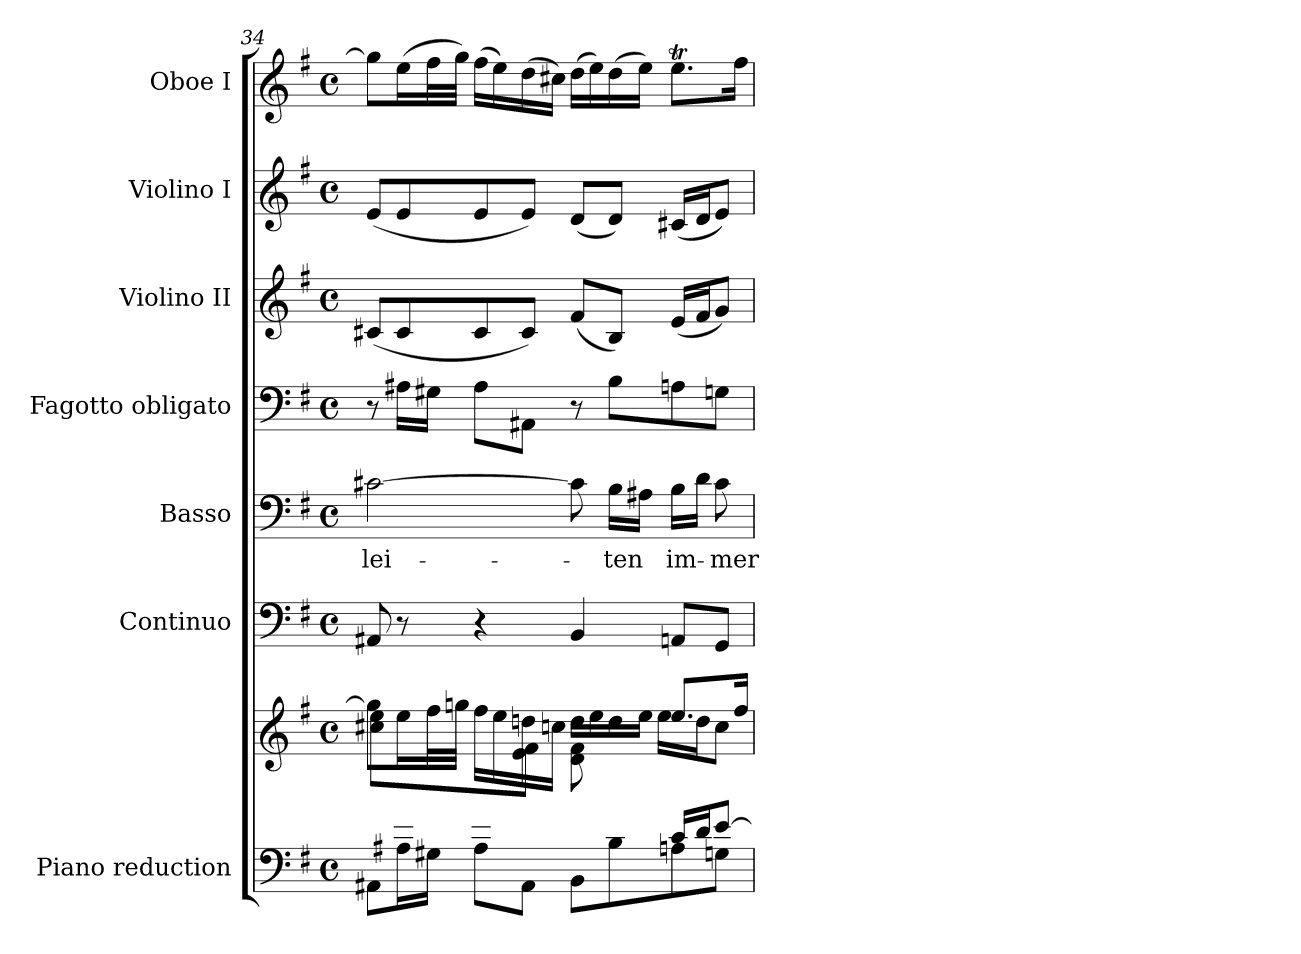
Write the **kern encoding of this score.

**kern	**kern	**kern	**kern	**text	**kern	**kern	**kern	**kern
*part7	*part7	*part6	*part5	*part5	*part4	*part3	*part2	*part1
*staff8	*staff7	*staff6	*staff5	*staff5	*staff4	*staff3	*staff2	*staff1
*I"Piano reduction	*	*I"Continuo	*I"Basso	*	*I"Fagotto obligato	*I"Violino II	*I"Violino I	*I"Oboe I
*I'Pno	*	*	*	*	*	*I'Vln	*I'Vln	*I'Ob
!!LO:LB:g=z
*clefF4	*clefG2	*clefF4	*clefF4	*	*clefF4	*clefG2	*clefG2	*clefG2
*k[f#]	*k[f#]	*k[f#]	*k[f#]	*	*k[f#]	*k[f#]	*k[f#]	*k[f#]
*M4/4	*M4/4	*M4/4	*M4/4	*	*M4/4	*M4/4	*M4/4	*M4/4
*met(c)	*met(c)	*met(c)	*met(c)	*	*met(c)	*met(c)	*met(c)	*met(c)
=34	=34	=34	=34	=34	=34	=34	=34	=34
*^	*^	*	*	*	*	*	*	*
*	*	*	*^	*	*	*	*	*	*	*
!	!	!	!	!	!	!	!LO:LY:b	!	!	!	!
8ryy	8AA#X\L	8gg\L]	2.ryy	8cc#X\ 8ee\L	8AA#X/	[2c#X\	lei-	8r	(8c#X/L	(8e/L	8gg\L]
8c#X/ 8e/	16A#X\L	16ee\L	.	4ryy	8r	.	.	16A#X\LL	8c#/	8e/	(16ee\L
.	16G#X\JJ	32ff#\L	.	.	.	.	.	16G#X\JJ	.	.	32ff#\L
.	.	32ggn\JJJ	.	.	.	.	.	.	.	.	32gg\JJJ)
8c#/ 8e/	8A#\L	16ff#\LL	.	.	4r	.	.	8A#\L	8c#/	8e/	(16ff#\LL
.	.	16ee\	.	.	.	.	.	.	.	.	16ee\)
4ryy	8AA#\J	16ddn\	.	8e\ 8f#\J	.	.	.	8AA#X\J	8c#/J)	8e/J)	(16dd\
.	.	16ccn\JJ	.	.	.	.	.	.	.	.	16cc#X\JJ)
.	8BB\L	16dd\LL	.	8d\ 8f#\L	4BB/	8c#\]	.	8r	(8f#/L	(8d/L	(16dd\LL
.	.	16ee\	.	.	.	.	.	.	.	.	16ee\)
!	!	!	!	!	!	!	!LO:LY:b	!	!	!	!
8B/ 8d/J	8B\	16dd\	.	4.ryy	.	16B\LL	-ten	8B\L	8B/J)	8d/J)	(16dd\
.	.	16ee\JJ	.	.	.	16A#X\JJ	.	.	.	.	16ee\JJ)
!	!	!	!	!	!	!	!LO:LY:b	!	!	!	!
16c#/LL	8An\	8.ee/L	16ee\LL	.	8AAn/L	16B\LL	im-	8An\	(16e/LL	(16c#X/LL	8.eeT\L
16d/J	.	.	16dd\J	.	.	16d\JJ	.	.	16f#/J	16d/J	.
!	!	!	!	!	!	!	!LO:LY:b	!	!	!	!
[8e/J	8Gn\J	.	8cc\J	.	8GG/J	8c#\	-mer-	8Gn\J	8g/J)	8e/J)	.
.	.	16ff#/Jk	.	.	.	.	.	.	.	.	16ff#\Jk
*v	*v	*	*	*	*	*	*	*	*	*	*
*	*v	*v	*v	*	*	*	*	*	*	*
=	=	=	=	=	=	=	=	=
*-	*-	*-	*-	*-	*-	*-	*-	*-
